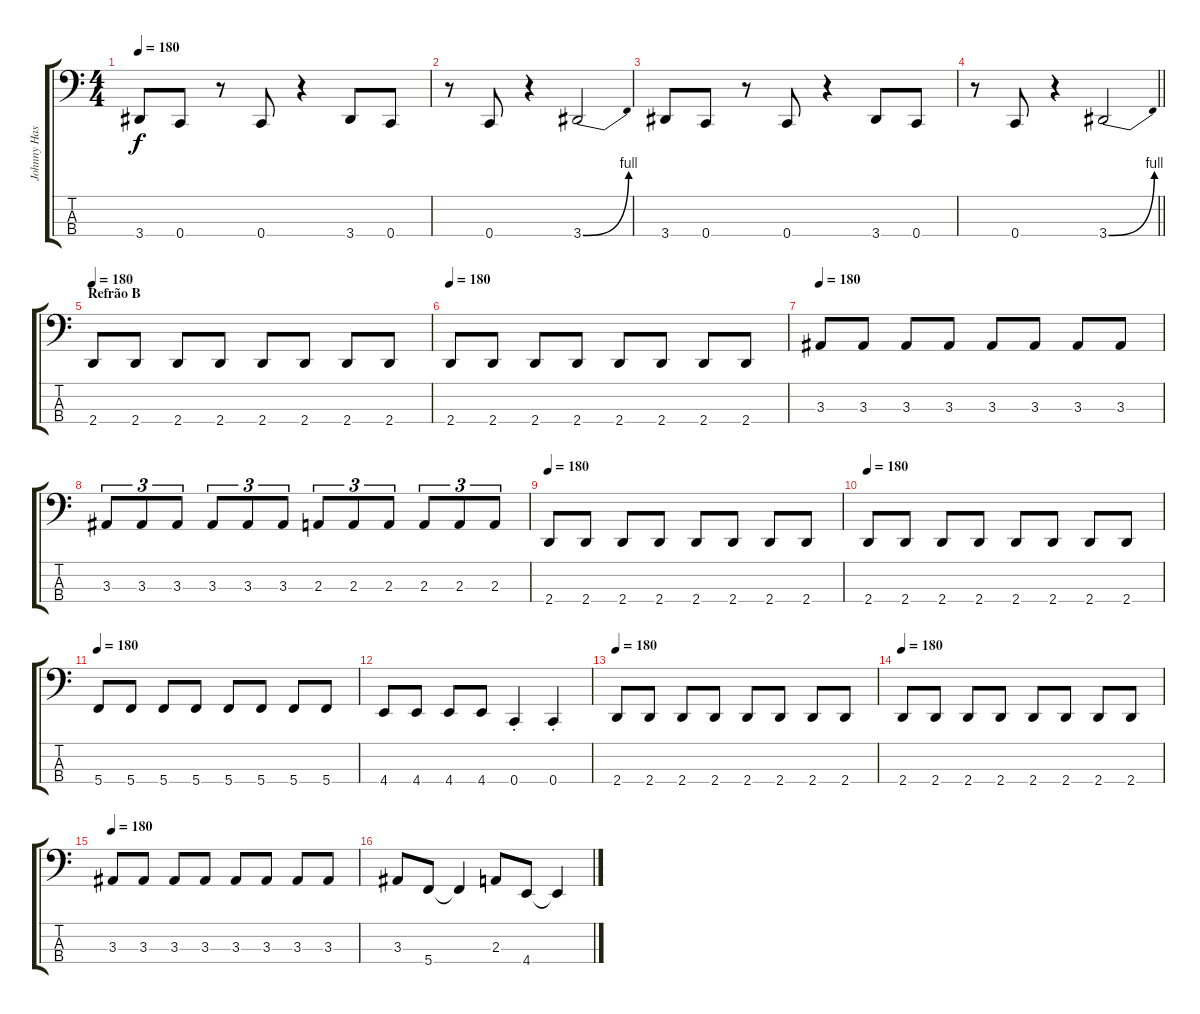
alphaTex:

\track ("Johnny Hass" "Johnny Has") {instrument electricbassfinger}
\staff {score tabs}
\tuning (F2 C2 G1 C1) {hide}
\ts (4 4)
\tempo 180
\clef f4
\ks c
3.4.8{dy f} 0.4.8 r.8 0.4.8 r.4 3.4.8 0.4.8 |
r.8 0.4.8 r.4 3.4{be (bend 0 0 60 4)}.2 |
3.4.8 0.4.8 r.8 0.4.8 r.4 3.4.8 0.4.8 |
\barLineRight lightlight
r.8 0.4.8 r.4 3.4{be (bend 0 0 60 4)}.2 |
\section ("" "Refrão B")
\tempo 180
2.4.8 2.4.8 2.4.8 2.4.8 2.4.8 2.4.8 2.4.8 2.4.8 |
\tempo 180
2.4.8 2.4.8 2.4.8 2.4.8 2.4.8 2.4.8 2.4.8 2.4.8 |
\tempo 180
3.3.8 3.3.8 3.3.8 3.3.8 3.3.8 3.3.8 3.3.8 3.3.8 |
3.3.8{tu (3 2)} 3.3.8{tu (3 2)} 3.3.8{tu (3 2)} 3.3.8{tu (3 2)} 3.3.8{tu (3 2)} 3.3.8{tu (3 2)} 2.3.8{tu (3 2)} 2.3.8{tu (3 2)} 2.3.8{tu (3 2)} 2.3.8{tu (3 2)} 2.3.8{tu (3 2)} 2.3.8{tu (3 2)} |
\tempo 180
2.4.8 2.4.8 2.4.8 2.4.8 2.4.8 2.4.8 2.4.8 2.4.8 |
\tempo 180
2.4.8 2.4.8 2.4.8 2.4.8 2.4.8 2.4.8 2.4.8 2.4.8 |
\tempo 180
5.4.8 5.4.8 5.4.8 5.4.8 5.4.8 5.4.8 5.4.8 5.4.8 |
4.4.8 4.4.8 4.4.8 4.4.8 0.4{st}.4 0.4{st}.4 |
\tempo 180
2.4.8 2.4.8 2.4.8 2.4.8 2.4.8 2.4.8 2.4.8 2.4.8 |
\tempo 180
2.4.8 2.4.8 2.4.8 2.4.8 2.4.8 2.4.8 2.4.8 2.4.8 |
\tempo 180
3.3.8 3.3.8 3.3.8 3.3.8 3.3.8 3.3.8 3.3.8 3.3.8 |
3.3.8 5.4.8 5.4{t}.4 2.3.8 4.4.8 4.4{t}.4
